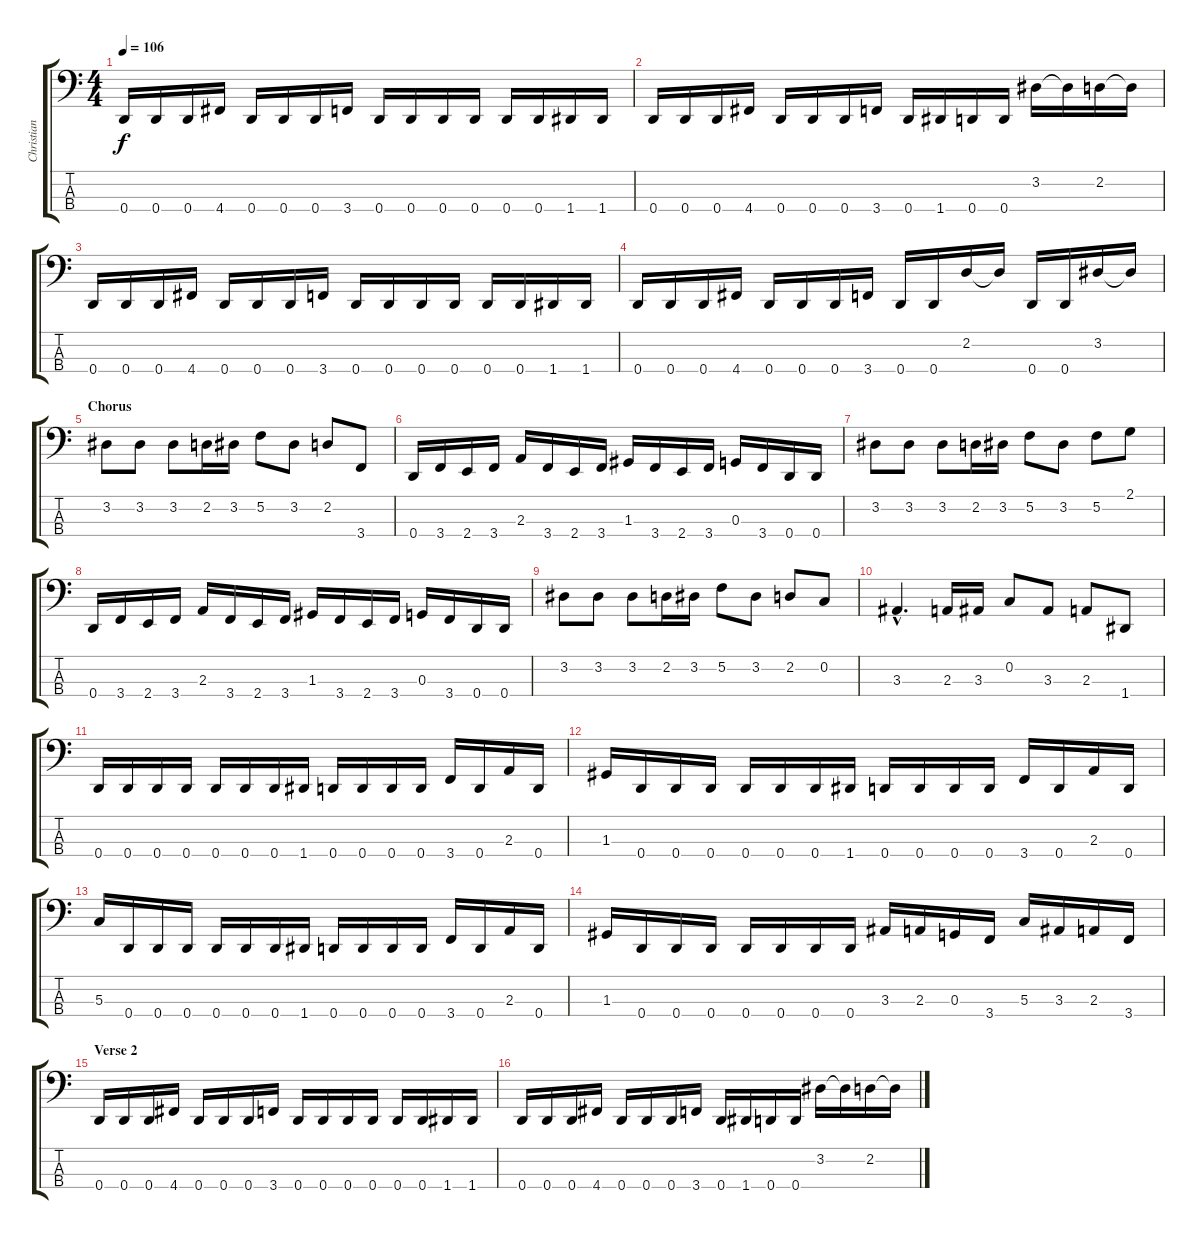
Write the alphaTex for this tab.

\track ("Christian Giesler" "Christian ") {instrument electricbassfinger}
\staff {score tabs}
\tuning (F2 C2 G1 D1) {hide}
\ts (4 4)
\tempo 106
\clef f4
\ks c
0.4.16{dy f} 0.4.16 0.4.16 4.4.16 0.4.16 0.4.16 0.4.16 3.4.16 0.4.16 0.4.16 0.4.16 0.4.16 0.4.16 0.4.16 1.4.16 1.4.16 |
0.4.16 0.4.16 0.4.16 4.4.16 0.4.16 0.4.16 0.4.16 3.4.16 0.4.16 1.4.16 0.4.16 0.4.16 3.2.16 3.2{t}.16 2.2.16 2.2{t}.16 |
0.4.16 0.4.16 0.4.16 4.4.16 0.4.16 0.4.16 0.4.16 3.4.16 0.4.16 0.4.16 0.4.16 0.4.16 0.4.16 0.4.16 1.4.16 1.4.16 |
0.4.16 0.4.16 0.4.16 4.4.16 0.4.16 0.4.16 0.4.16 3.4.16 0.4.16 0.4.16 2.2.16 2.2{t}.16 0.4.16 0.4.16 3.2.16 3.2{t}.16 |
\section ("" "Chorus")
3.2.8 3.2.8 3.2.8 2.2.16 3.2.16 5.2.8 3.2.8 2.2.8 3.4.8 |
0.4.16 3.4.16 2.4.16 3.4.16 2.3.16 3.4.16 2.4.16 3.4.16 1.3.16 3.4.16 2.4.16 3.4.16 0.3.16 3.4.16 0.4.16 0.4.16 |
3.2.8 3.2.8 3.2.8 2.2.16 3.2.16 5.2.8 3.2.8 5.2.8 2.1.8 |
0.4.16 3.4.16 2.4.16 3.4.16 2.3.16 3.4.16 2.4.16 3.4.16 1.3.16 3.4.16 2.4.16 3.4.16 0.3.16 3.4.16 0.4.16 0.4.16 |
3.2.8 3.2.8 3.2.8 2.2.16 3.2.16 5.2.8 3.2.8 2.2.8 0.2.8 |
3.3{hac}.4{d} 2.3.16 3.3.16 0.2.8 3.3.8 2.3.8 1.4.8 |
0.4.16 0.4.16 0.4.16 0.4.16 0.4.16 0.4.16 0.4.16 1.4.16 0.4.16 0.4.16 0.4.16 0.4.16 3.4.16 0.4.16 2.3.16 0.4.16 |
1.3.16 0.4.16 0.4.16 0.4.16 0.4.16 0.4.16 0.4.16 1.4.16 0.4.16 0.4.16 0.4.16 0.4.16 3.4.16 0.4.16 2.3.16 0.4.16 |
5.3.16 0.4.16 0.4.16 0.4.16 0.4.16 0.4.16 0.4.16 1.4.16 0.4.16 0.4.16 0.4.16 0.4.16 3.4.16 0.4.16 2.3.16 0.4.16 |
1.3.16 0.4.16 0.4.16 0.4.16 0.4.16 0.4.16 0.4.16 0.4.16 3.3.16 2.3.16 0.3.16 3.4.16 5.3.16 3.3.16 2.3.16 3.4.16 |
\section ("" "Verse 2")
0.4.16 0.4.16 0.4.16 4.4.16 0.4.16 0.4.16 0.4.16 3.4.16 0.4.16 0.4.16 0.4.16 0.4.16 0.4.16 0.4.16 1.4.16 1.4.16 |
0.4.16 0.4.16 0.4.16 4.4.16 0.4.16 0.4.16 0.4.16 3.4.16 0.4.16 1.4.16 0.4.16 0.4.16 3.2.16 3.2{t}.16 2.2.16 2.2{t}.16
